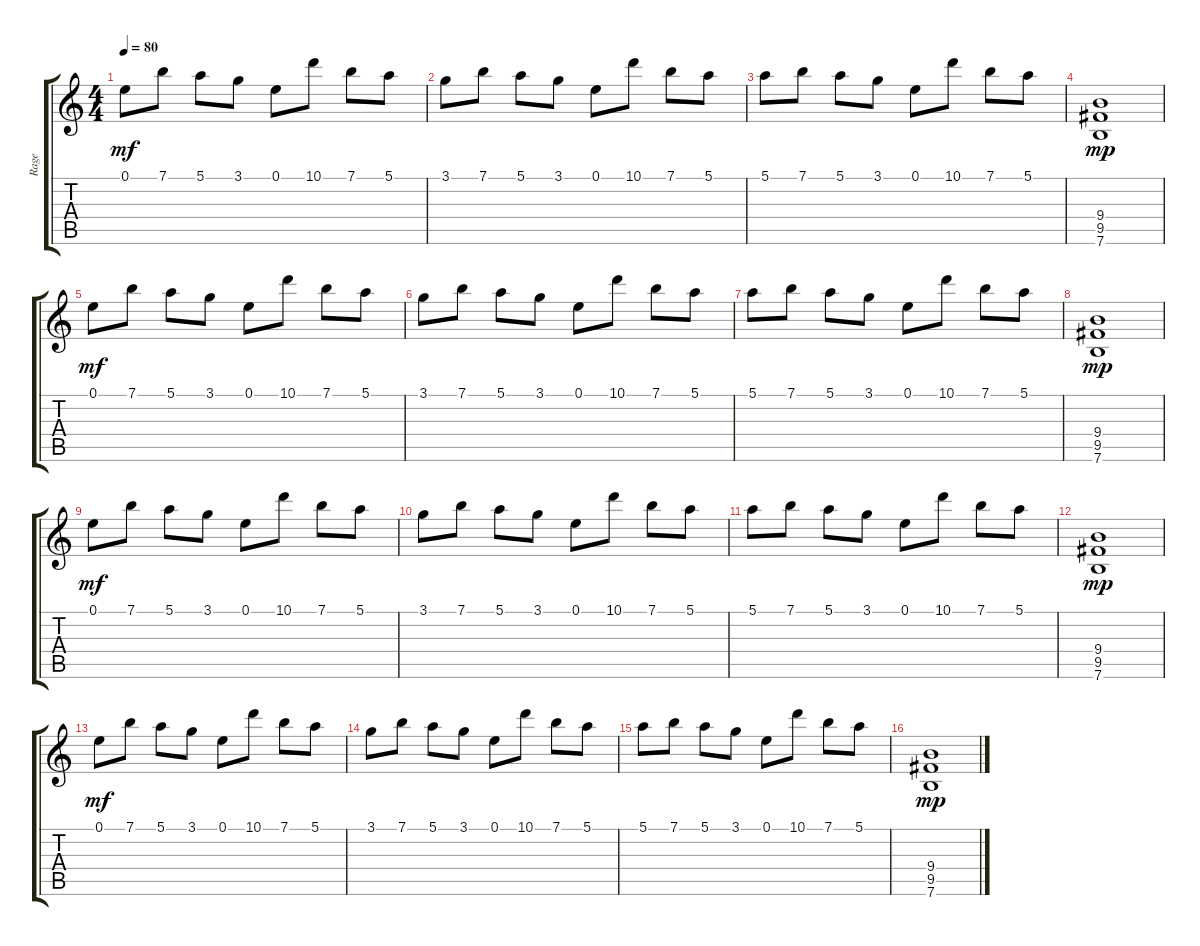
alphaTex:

\track ("Rage" "Rage") {instrument overdrivenguitar}
\staff {score tabs}
\tuning (E4 B3 G3 D3 A2 E2) {hide}
\ts (4 4)
\tempo 80
\clef g2
\ks c
0.1.8{dy mf balance 16} 7.1.8 5.1.8 3.1.8 0.1.8 10.1.8 7.1.8 5.1.8 |
3.1.8 7.1.8 5.1.8 3.1.8 0.1.8 10.1.8 7.1.8 5.1.8 |
5.1.8 7.1.8 5.1.8 3.1.8 0.1.8 10.1.8 7.1.8 5.1.8 |
(9.4 9.5 7.6).1{dy mp} |
0.1.8{dy mf balance 16} 7.1.8 5.1.8 3.1.8 0.1.8 10.1.8 7.1.8 5.1.8 |
3.1.8 7.1.8 5.1.8 3.1.8 0.1.8 10.1.8 7.1.8 5.1.8 |
5.1.8 7.1.8 5.1.8 3.1.8 0.1.8 10.1.8 7.1.8 5.1.8 |
(9.4 9.5 7.6).1{dy mp} |
0.1.8{dy mf balance 16} 7.1.8 5.1.8 3.1.8 0.1.8 10.1.8 7.1.8 5.1.8 |
3.1.8 7.1.8 5.1.8 3.1.8 0.1.8 10.1.8 7.1.8 5.1.8 |
5.1.8 7.1.8 5.1.8 3.1.8 0.1.8 10.1.8 7.1.8 5.1.8 |
(9.4 9.5 7.6).1{dy mp} |
0.1.8{dy mf balance 16} 7.1.8 5.1.8 3.1.8 0.1.8 10.1.8 7.1.8 5.1.8 |
3.1.8 7.1.8 5.1.8 3.1.8 0.1.8 10.1.8 7.1.8 5.1.8 |
5.1.8 7.1.8 5.1.8 3.1.8 0.1.8 10.1.8 7.1.8 5.1.8 |
(9.4 9.5 7.6).1{dy mp}
